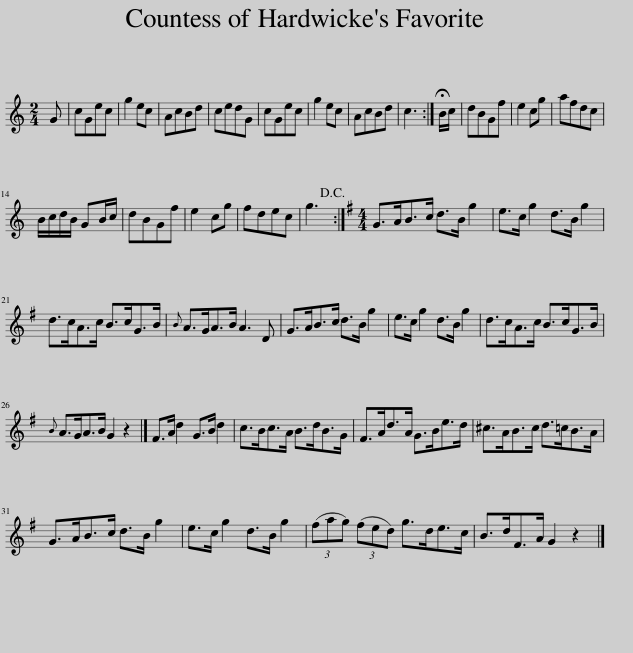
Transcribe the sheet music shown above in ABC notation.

X:1
L:1/8
M:2/4
I:linebreak $
K:C
V:1 treble
V:1
 G | cGec | g2 ec | AcBd | cedG | %5
 cGec | g2 ec | AcBd | c3 :| !fermata!B/c/ | %10
 dBGf | e2 cg | afdc |$ B/c/d/B/ GB/c/ | dBGf | %15
 e2 cg | fdec | g3!D.C.! :|[K:G][M:4/4] G>AB>c d>B g2 | e>c g2 d>B g2 |$ %20
 d>cA>c B>cG>B |{B} A>GA>B A3 D | G>AB>c d>B g2 | e>c g2 d>B g2 | d>cA>c B>cG>B |$ %25
{B} A>GA>B G2 z2 |] F>A d2 G>B d2 | c>Bc>A B>dB>G | F>Ad>A G>Be>d | ^c>AB>c d>=cB>A |$ %30
 G>AB>c d>B g2 | e>c g2 d>B g2 | (3(fag) (3(fed) g>de>c | B>dF>A G2 z2 |] %34
